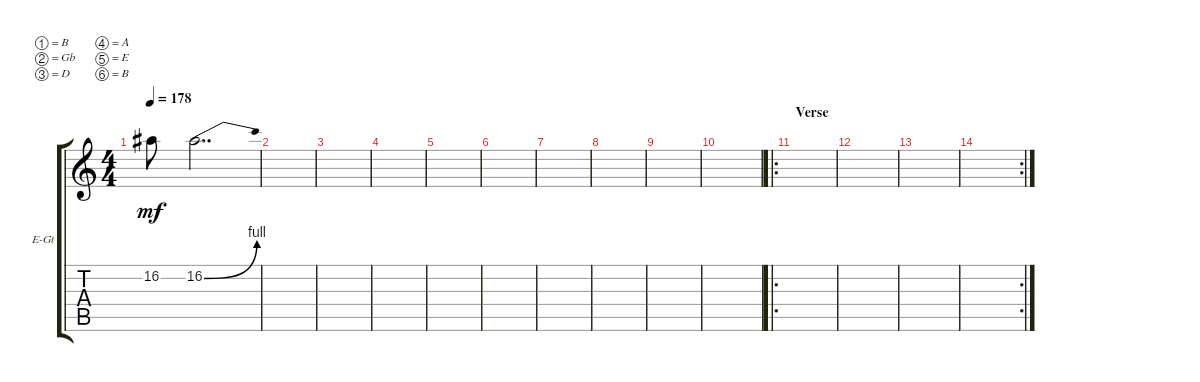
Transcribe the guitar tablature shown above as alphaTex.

\bracketExtendMode groupsimilarinstruments
\firstSystemTrackNameOrientation horizontal
\otherSystemsTrackNameOrientation horizontal
\track ("Lead Guitar 1" "E-Gt") {instrument overdrivenguitar}
\staff {score tabs}
\tuning (B3 Gb3 D3 A2 E2 B1)
\ts (4 4)
\tempo 178
\clef g2
\ks c
16.2{t}.8{dy mf} 16.2{be (bend 0 0 15 4)}.2{dd} |
|
|
|
|
|
|
|
|
|
\ro
\section ("" "Verse")
|
|
|
\rc 2
